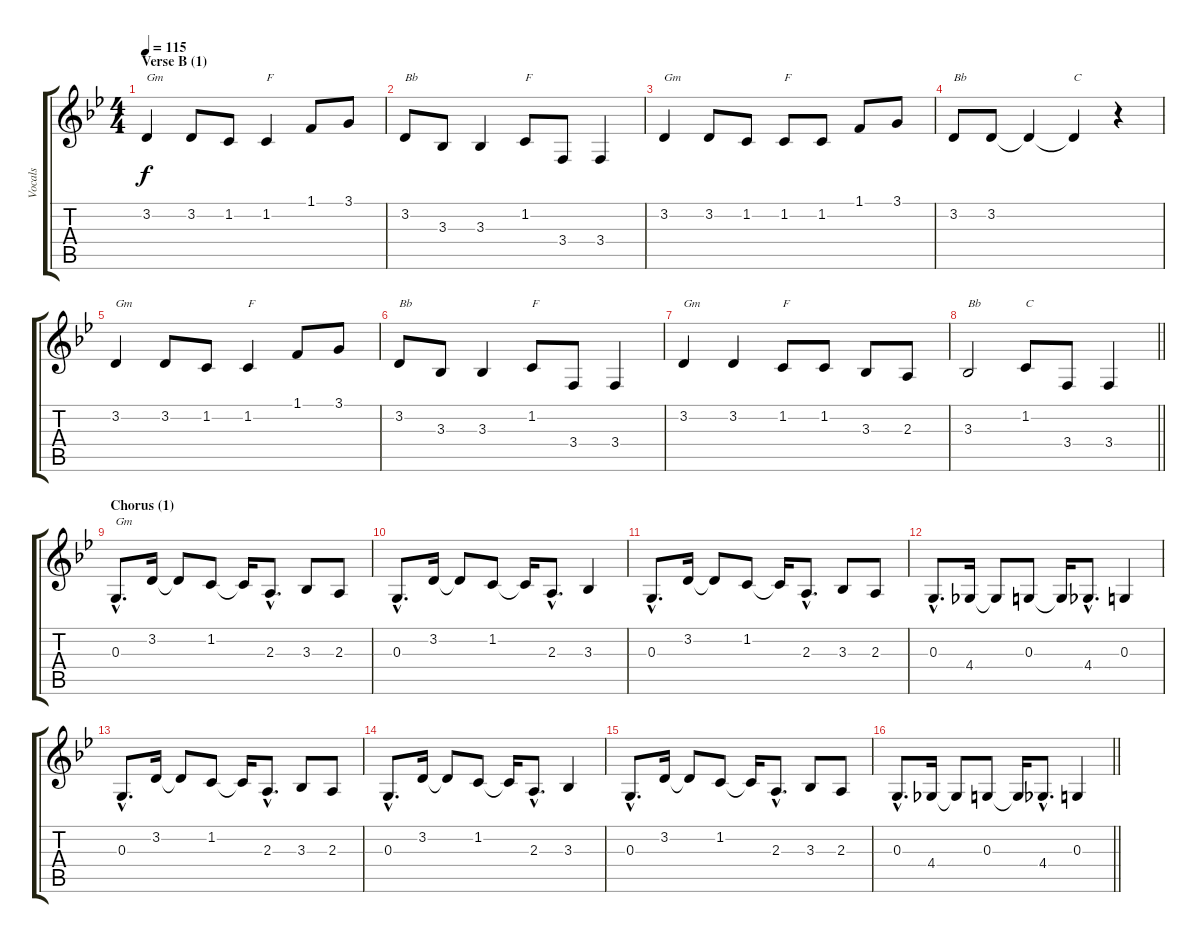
\track ("Vocals" "Vocals") {instrument sopranosax}
\staff {score tabs}
\tuning (E4 B3 G3 D3 A2 E2) {hide}
\ts (4 4)
\section ("" "Verse B (1)")
\tempo 115
\clef g2
\ks bb
3.2.4{txt "Gm" dy f} 3.2.8 1.2.8 1.2.4{txt "F"} 1.1.8 3.1.8 |
3.2.8{txt "Bb"} 3.3.8 3.3.4 1.2.8{txt "F"} 3.4.8 3.4.4 |
3.2.4{txt "Gm"} 3.2.8 1.2.8 1.2.8{txt "F"} 1.2.8 1.1.8 3.1.8 |
3.2.8{txt "Bb"} 3.2.8 3.2{t}.4 3.2{t}.4{txt "C"} r.4 |
3.2.4{txt "Gm"} 3.2.8 1.2.8 1.2.4{txt "F"} 1.1.8 3.1.8 |
3.2.8{txt "Bb"} 3.3.8 3.3.4 1.2.8{txt "F"} 3.4.8 3.4.4 |
3.2.4{txt "Gm"} 3.2.4 1.2.8{txt "F"} 1.2.8 3.3.8 2.3.8 |
\barLineRight lightlight
3.3.2{txt "Bb"} 1.2.8{txt "C"} 3.4.8 3.4.4 |
\section ("" "Chorus (1)")
0.3{hac}.8{d txt "Gm"} 3.2.16 3.2{t}.8 1.2.8 1.2{t}.16 2.3{hac}.8{d} 3.3.8 2.3.8 |
0.3{hac}.8{d} 3.2.16 3.2{t}.8 1.2.8 1.2{t}.16 2.3{hac}.8{d} 3.3.4 |
0.3{hac}.8{d} 3.2.16 3.2{t}.8 1.2.8 1.2{t}.16 2.3{hac}.8{d} 3.3.8 2.3.8 |
0.3{hac}.8{d} 4.4.16 4.4{t}.8 0.3.8 0.3{t}.16 4.4{hac}.8{d} 0.3.4 |
0.3{hac}.8{d} 3.2.16 3.2{t}.8 1.2.8 1.2{t}.16 2.3{hac}.8{d} 3.3.8 2.3.8 |
0.3{hac}.8{d} 3.2.16 3.2{t}.8 1.2.8 1.2{t}.16 2.3{hac}.8{d} 3.3.4 |
0.3{hac}.8{d} 3.2.16 3.2{t}.8 1.2.8 1.2{t}.16 2.3{hac}.8{d} 3.3.8 2.3.8 |
\barLineRight lightlight
0.3{hac}.8{d} 4.4.16 4.4{t}.8 0.3.8 0.3{t}.16 4.4{hac}.8{d} 0.3.4
